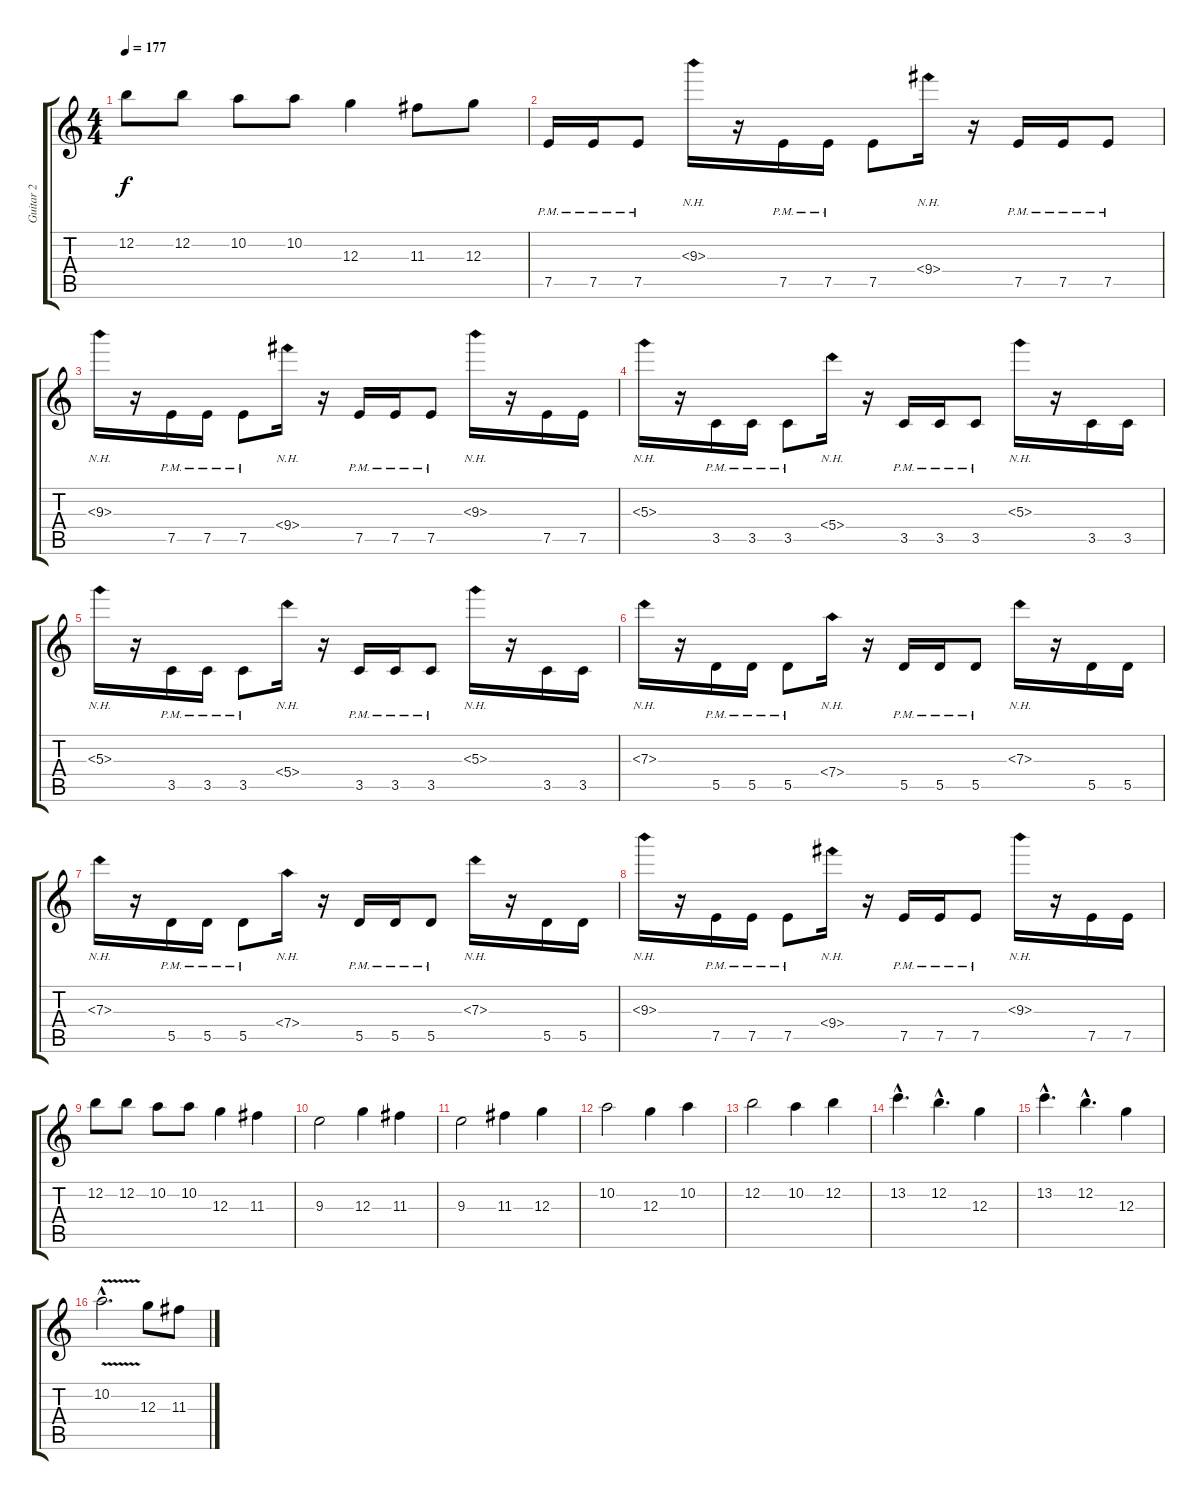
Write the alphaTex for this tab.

\track ("Guitar 2" "Guitar 2") {instrument distortionguitar}
\staff {score tabs}
\tuning (E4 B3 G3 D3 A2 E2) {hide}
\ts (4 4)
\tempo 177
\clef g2
\ks c
12.2.8{dy f} 12.2.8 10.2.8 10.2.8 12.3.4 11.3.8 12.3.8 |
7.5{pm}.16 7.5{pm}.16 7.5{pm}.8 9.3{nh}.16 r.16 7.5{pm}.16 7.5{pm}.16 7.5.8 9.4{nh}.16 r.16 7.5{pm}.16 7.5{pm}.16 7.5{pm}.8 |
9.3{nh}.16 r.16 7.5{pm}.16 7.5{pm}.16 7.5{pm}.8 9.4{nh}.16 r.16 7.5{pm}.16 7.5{pm}.16 7.5{pm}.8 9.3{nh}.16 r.16 7.5.16 7.5.16 |
5.3{nh}.16 r.16 3.5{pm}.16 3.5{pm}.16 3.5{pm}.8 5.4{nh}.16 r.16 3.5{pm}.16 3.5{pm}.16 3.5{pm}.8 5.3{nh}.16 r.16 3.5.16 3.5.16 |
5.3{nh}.16 r.16 3.5{pm}.16 3.5{pm}.16 3.5{pm}.8 5.4{nh}.16 r.16 3.5{pm}.16 3.5{pm}.16 3.5{pm}.8 5.3{nh}.16 r.16 3.5.16 3.5.16 |
7.3{nh}.16 r.16 5.5{pm}.16 5.5{pm}.16 5.5{pm}.8 7.4{nh}.16 r.16 5.5{pm}.16 5.5{pm}.16 5.5{pm}.8 7.3{nh}.16 r.16 5.5.16 5.5.16 |
7.3{nh}.16 r.16 5.5{pm}.16 5.5{pm}.16 5.5{pm}.8 7.4{nh}.16 r.16 5.5{pm}.16 5.5{pm}.16 5.5{pm}.8 7.3{nh}.16 r.16 5.5.16 5.5.16 |
9.3{nh}.16 r.16 7.5{pm}.16 7.5{pm}.16 7.5{pm}.8 9.4{nh}.16 r.16 7.5{pm}.16 7.5{pm}.16 7.5{pm}.8 9.3{nh}.16 r.16 7.5.16 7.5.16 |
12.2.8 12.2.8 10.2.8 10.2.8 12.3.4 11.3.4 |
9.3.2 12.3.4 11.3.4 |
9.3.2 11.3.4 12.3.4 |
10.2.2 12.3.4 10.2.4 |
12.2.2 10.2.4 12.2.4 |
13.2{hac}.4{d} 12.2{hac}.4{d} 12.3.4 |
13.2{hac}.4{d} 12.2{hac}.4{d} 12.3.4 |
10.2{v hac}.2{d} 12.3.8 11.3.8
